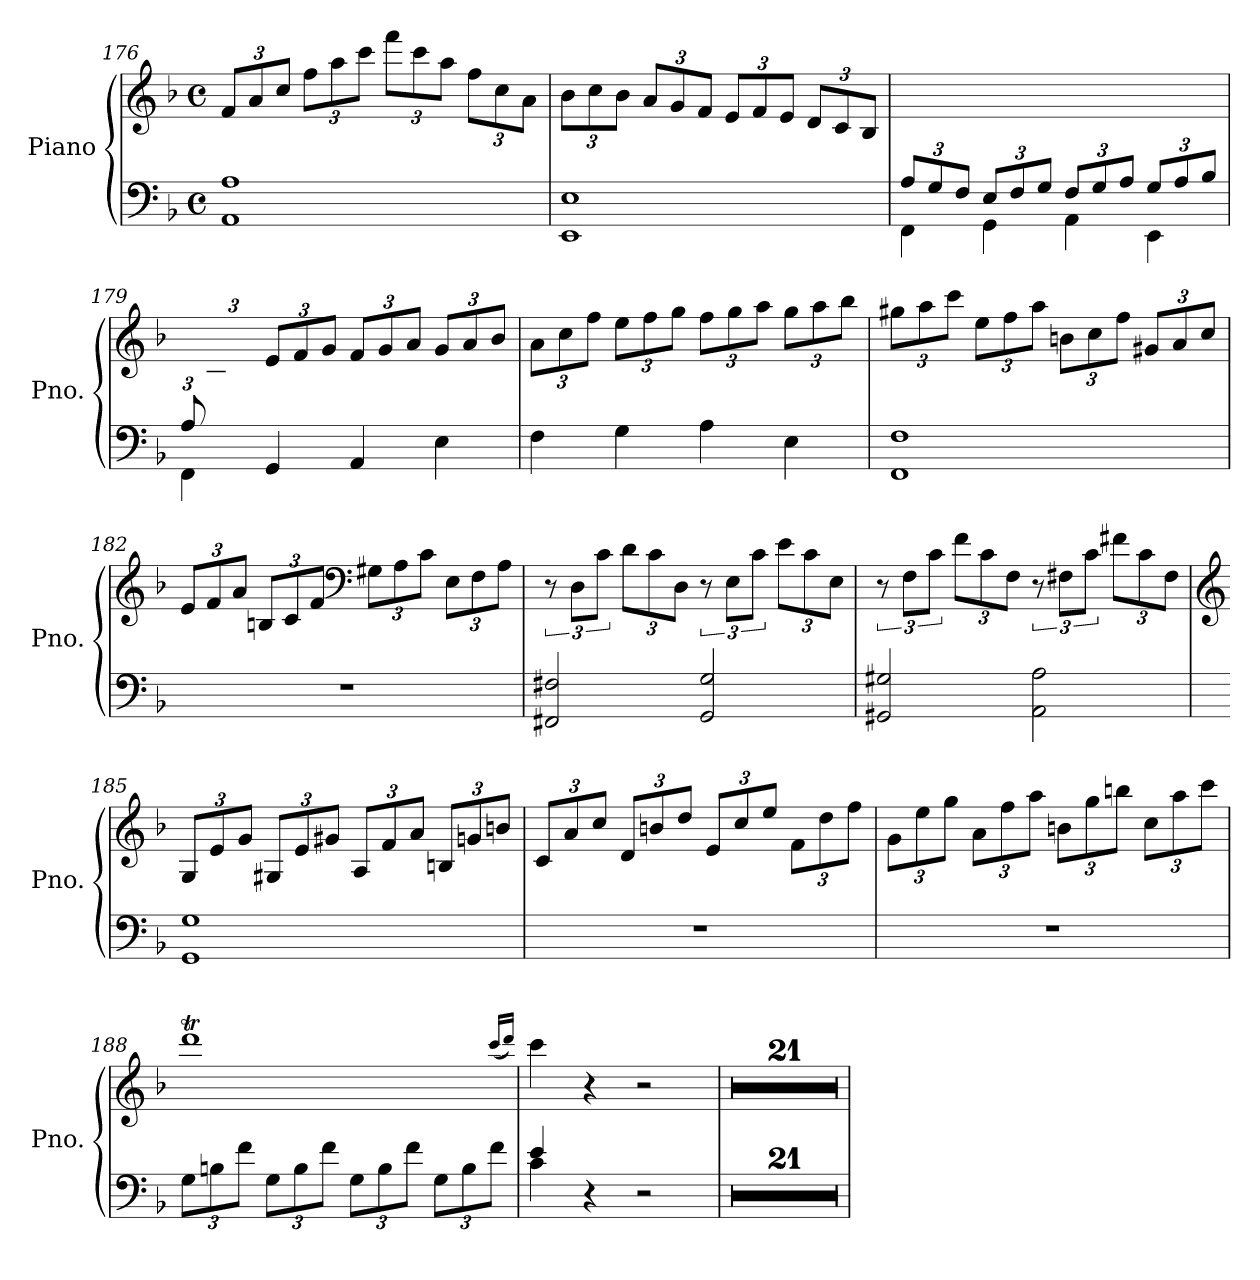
**kern	**kern
*part1	*part1
*staff2	*staff1
*I"Piano	*
*I'Pno.	*
!!LO:PB:g=z
*clefF4	*clefG2
*k[b-]	*k[b-]
*M4/4	*M4/4
*met(c)	*met(c)
*	*Xbrackettup
=176	=176
1AA 1A	12f/L
.	12a/
.	12cc/J
.	12ff\L
.	12aa\
.	12ccc\J
.	12fff\L
.	12ccc\
.	12aa\J
.	12ff\L
.	12cc\
.	12a\J
=177	=177
1EE 1E	12b-\L
.	12cc\
.	12b-\J
.	12a/L
.	12g/
.	12f/J
.	12e/L
.	12f/
.	12e/J
.	12d/L
.	12c/
.	12B-/J
=178	=178
*Xbrackettup	*
*^	*
12A/L	4FF\	1ryy
12G/	.	.
12F/J	.	.
12E/L	4GG\	.
12F/	.	.
12G/J	.	.
12F/L	4AA\	.
12G/	.	.
12A/J	.	.
12G/L	4EE\	.
12A/	.	.
12B-/J	.	.
!!LO:LB:g=z
=179	=179	=179
12A/L	4FF\	12ryy
12%11ryy	.	12c/
.	.	12f/J
.	4GG/	12e/L
.	.	12f/
.	.	12g/J
.	4AA/	12f/L
.	.	12g/
.	.	12a/J
.	4E\	12g/L
.	.	12a/
.	.	12b-/J
*v	*v	*
=180	=180
4F\	12a\L
.	12cc\
.	12ff\J
4G\	12ee\L
.	12ff\
.	12gg\J
4A\	12ff\L
.	12gg\
.	12aa\J
4E\	12gg\L
.	12aa\
.	12bb-\J
=181	=181
1FF 1F	12gg#X\L
.	12aa\
.	12ccc\J
.	12ee\L
.	12ff\
.	12aa\J
.	12bn\L
.	12cc\
.	12ff\J
.	12g#X/L
.	12a/
.	12cc/J
!!LO:LB:g=z
=182	=182
1r	12e/L
.	12f/
.	12a/J
.	12Bn/L
.	12c/
.	12f/J
*	*clefF4
.	12G#X\L
.	12A\
.	12c\J
.	12E\L
.	12F\
.	12A\J
=183	=183
*	*brackettup
2FF#X/ 2F#X/	12r
.	12D\L
.	12c\J
*	*Xbrackettup
.	12d\L
.	12c\
.	12D\J
*	*brackettup
2GG/ 2G/	12r
.	12E\L
.	12c\J
*	*Xbrackettup
.	12e\L
.	12c\
.	12E\J
=184	=184
*	*brackettup
2GG#X/ 2G#X/	12r
.	12F\L
.	12c\J
*	*Xbrackettup
.	12f\L
.	12c\
.	12F\J
*	*brackettup
2AA\ 2A\	12r
.	12F#X\L
.	12c\J
*	*Xbrackettup
.	12f#X\L
.	12c\
.	12F#\J
!!LO:LB:g=z
=185	=185
*	*clefG2
1GG 1G	12G/L
.	12e/
.	12g/J
.	12G#X/L
.	12e/
.	12g#X/J
.	12A/L
.	12f/
.	12a/J
.	12Bn/L
.	12gn/
.	12bn/J
=186	=186
1r	12c/L
.	12a/
.	12cc/J
.	12d/L
.	12bn/
.	12dd/J
.	12e/L
.	12cc/
.	12ee/J
.	12f\L
.	12dd\
.	12ff\J
=187	=187
1r	12g\L
.	12ee\
.	12gg\J
.	12a\L
.	12ff\
.	12aa\J
.	12bn\L
.	12gg\
.	12bbn\J
.	12cc\L
.	12aa\
.	12ccc\J
!!LO:LB:g=z
=188	=188
12G\L	1dddT
12Bn\	.
12f\J	.
12G\L	.
12B\	.
12f\J	.
12G\L	.
12B\	.
12f\J	.
12G\L	.
12B\	.
12f\J	.
.	(<16qccc/LL
.	16qddd/JJ)
=189	=189
*^	*
4e/	4c\	4ccc\
4r	4ryy	4r
2r	2ryy	2r
*v	*v	*
=190	=190
1r	1r
=191	=191
1r	1r
=192	=192
1r	1r
=193	=193
1r	1r
=194	=194
1r	1r
=195	=195
1r	1r
=196	=196
1r	1r
=197	=197
1r	1r
=198	=198
1r	1r
=199	=199
1r	1r
=200	=200
1r	1r
=201	=201
1r	1r
=202	=202
1r	1r
=203	=203
1r	1r
=204	=204
1r	1r
=205	=205
1r	1r
=206	=206
1r	1r
=207	=207
1r	1r
=208	=208
1r	1r
=209	=209
1r	1r
=210	=210
1r	1r
=	=
*-	*-
